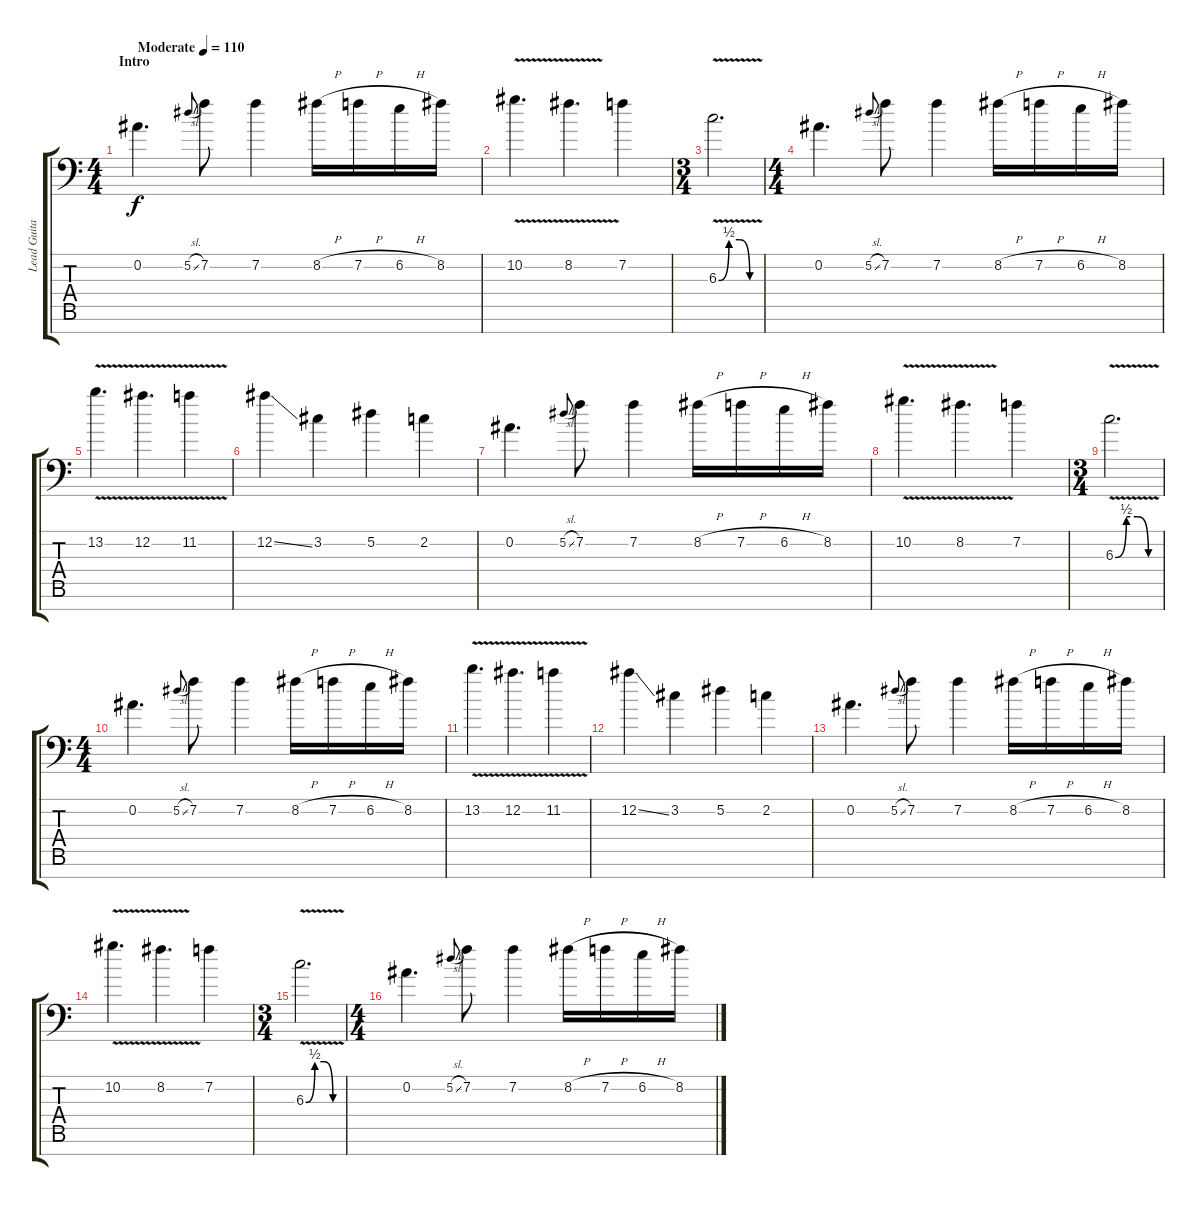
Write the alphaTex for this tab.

\track ("Lead Guitar Right" "Lead Guita") {instrument distortionguitar}
\staff {score tabs}
\tuning (Eb4 Bb3 Gb3 Db3 Ab2 Eb2 Ab1) {hide}
\ts (4 4)
\section ("" "Intro")
\tempo (110 "Moderate")
\clef f4
\ks c
0.2.4{d dy f instrument distortionguitar} 5.2{sl}.8{gr onbeat} 7.2.8 7.2.4 8.2{h}.16 7.2{h}.16 6.2{h}.16 8.2.16 |
10.2{v}.4{d} 8.2{v}.4{d} 7.2.4 |
\ts (3 4)
6.3{be (custom 0 0 15 2 30 2 45 0 60 0) v}.2{d} |
\ts (4 4)
0.2.4{d} 5.2{sl}.8{gr onbeat} 7.2.8 7.2.4 8.2{h}.16 7.2{h}.16 6.2{h}.16 8.2.16 |
13.2{v}.4{d} 12.2{v}.4{d} 11.2{v}.4 |
12.2{ss}.4 3.2.4 5.2.4 2.2.4 |
0.2.4{d} 5.2{sl}.8{gr onbeat} 7.2.8 7.2.4 8.2{h}.16 7.2{h}.16 6.2{h}.16 8.2.16 |
10.2{v}.4{d} 8.2{v}.4{d} 7.2.4 |
\ts (3 4)
6.3{be (custom 0 0 15 2 30 2 45 0 60 0) v}.2{d} |
\ts (4 4)
0.2.4{d} 5.2{sl}.8{gr onbeat} 7.2.8 7.2.4 8.2{h}.16 7.2{h}.16 6.2{h}.16 8.2.16 |
13.2{v}.4{d} 12.2{v}.4{d} 11.2{v}.4 |
12.2{ss}.4 3.2.4 5.2.4 2.2.4 |
0.2.4{d} 5.2{sl}.8{gr onbeat} 7.2.8 7.2.4 8.2{h}.16 7.2{h}.16 6.2{h}.16 8.2.16 |
10.2{v}.4{d} 8.2{v}.4{d} 7.2.4 |
\ts (3 4)
6.3{be (custom 0 0 15 2 30 2 45 0 60 0) v}.2{d} |
\ts (4 4)
0.2.4{d} 5.2{sl}.8{gr onbeat} 7.2.8 7.2.4 8.2{h}.16 7.2{h}.16 6.2{h}.16 8.2.16
